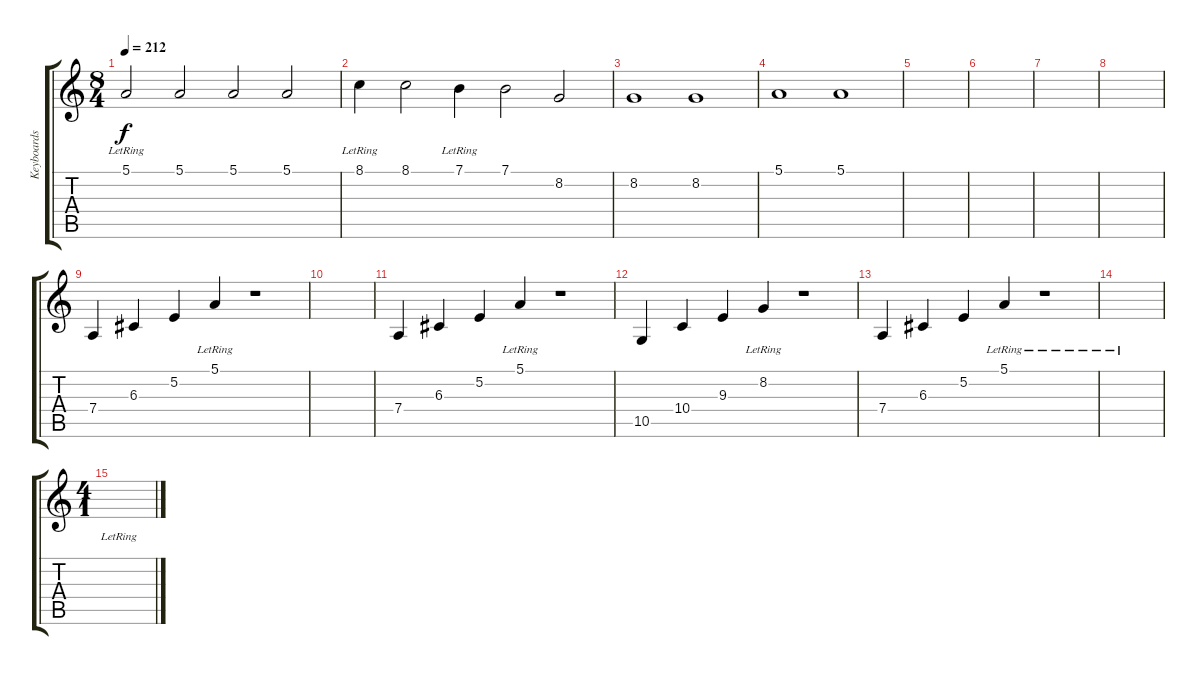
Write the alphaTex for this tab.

\track ("Keyboards" "Keyboards") {instrument churchorgan}
\staff {score tabs}
\tuning (E4 B3 G3 D3 A2 E2) {hide}
\ts (8 4)
\tempo 212
\clef g2
\ks c
5.1{lr}.2{dy f} 5.1.2 5.1.2 5.1.2 |
8.1{lr}.4 8.1.2 7.1{lr}.4 7.1.2 8.2.2 |
8.2.1 8.2.1 |
5.1.1 5.1.1 |
|
|
|
|
7.4.4{instrument electricguitarjazz} 6.3.4 5.2.4 5.1{lr}.4 r.1 |
|
7.4.4{instrument electricguitarjazz} 6.3.4 5.2.4 5.1{lr}.4 r.1 |
10.5.4 10.4.4 9.3.4 8.2{lr}.4 r.1 |
7.4.4 6.3.4 5.2.4 5.1{lr}.4 r.1 |
|
\ts (4 1)
